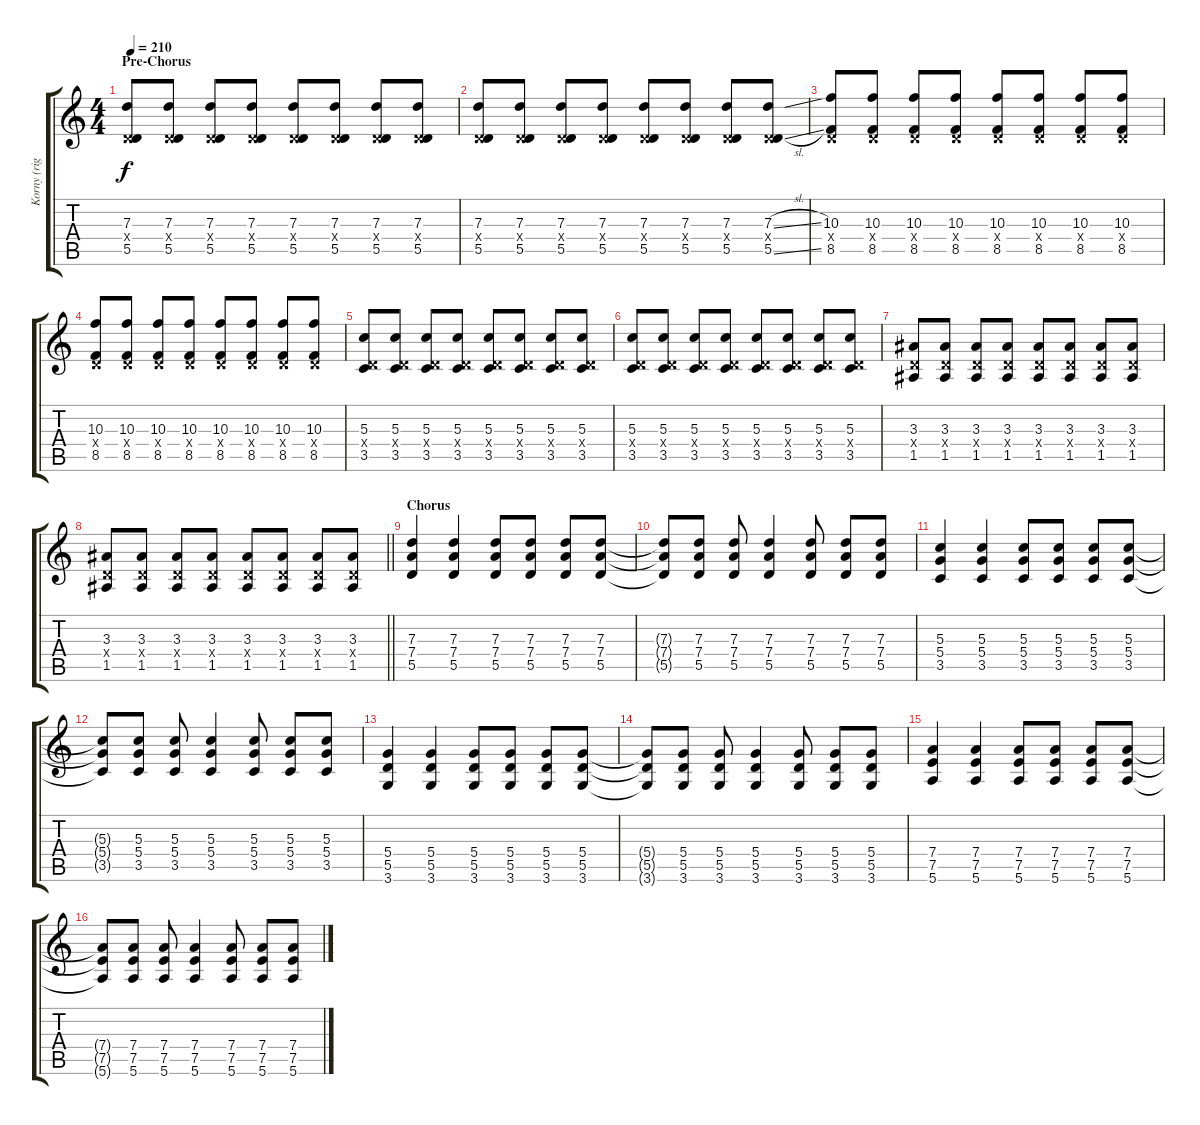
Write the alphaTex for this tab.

\track ("Korny (right)" "Korny (rig") {instrument overdrivenguitar}
\staff {score tabs}
\tuning (E4 B3 G3 D3 A2 E2) {hide}
\ts (4 4)
\section ("" "Pre-Chorus")
\tempo 210
\clef g2
\ks c
(7.3 0.4{x} 5.5).8{dy f} (7.3 0.4{x} 5.5).8 (7.3 0.4{x} 5.5).8 (7.3 0.4{x} 5.5).8 (7.3 0.4{x} 5.5).8 (7.3 0.4{x} 5.5).8 (7.3 0.4{x} 5.5).8 (7.3 0.4{x} 5.5).8 |
(7.3 0.4{x} 5.5).8 (7.3 0.4{x} 5.5).8 (7.3 0.4{x} 5.5).8 (7.3 0.4{x} 5.5).8 (7.3 0.4{x} 5.5).8 (7.3 0.4{x} 5.5).8 (7.3 0.4{x} 5.5).8 (7.3{sl} 0.4{x} 5.5{sl}).8 |
(10.3 0.4{x} 8.5).8 (10.3 0.4{x} 8.5).8 (10.3 0.4{x} 8.5).8 (10.3 0.4{x} 8.5).8 (10.3 0.4{x} 8.5).8 (10.3 0.4{x} 8.5).8 (10.3 0.4{x} 8.5).8 (10.3 0.4{x} 8.5).8 |
(10.3 0.4{x} 8.5).8 (10.3 0.4{x} 8.5).8 (10.3 0.4{x} 8.5).8 (10.3 0.4{x} 8.5).8 (10.3 0.4{x} 8.5).8 (10.3 0.4{x} 8.5).8 (10.3 0.4{x} 8.5).8 (10.3 0.4{x} 8.5).8 |
(5.3 0.4{x} 3.5).8 (5.3 0.4{x} 3.5).8 (5.3 0.4{x} 3.5).8 (5.3 0.4{x} 3.5).8 (5.3 0.4{x} 3.5).8 (5.3 0.4{x} 3.5).8 (5.3 0.4{x} 3.5).8 (5.3 0.4{x} 3.5).8 |
(5.3 0.4{x} 3.5).8 (5.3 0.4{x} 3.5).8 (5.3 0.4{x} 3.5).8 (5.3 0.4{x} 3.5).8 (5.3 0.4{x} 3.5).8 (5.3 0.4{x} 3.5).8 (5.3 0.4{x} 3.5).8 (5.3 0.4{x} 3.5).8 |
(3.3 0.4{x} 1.5).8 (3.3 0.4{x} 1.5).8 (3.3 0.4{x} 1.5).8 (3.3 0.4{x} 1.5).8 (3.3 0.4{x} 1.5).8 (3.3 0.4{x} 1.5).8 (3.3 0.4{x} 1.5).8 (3.3 0.4{x} 1.5).8 |
\barLineRight lightlight
(3.3 0.4{x} 1.5).8 (3.3 0.4{x} 1.5).8 (3.3 0.4{x} 1.5).8 (3.3 0.4{x} 1.5).8 (3.3 0.4{x} 1.5).8 (3.3 0.4{x} 1.5).8 (3.3 0.4{x} 1.5).8 (3.3 0.4{x} 1.5).8 |
\section ("" "Chorus")
(7.3 7.4 5.5).4 (7.3 7.4 5.5).4 (7.3 7.4 5.5).8 (7.3 7.4 5.5).8 (7.3 7.4 5.5).8 (7.3 7.4 5.5).8 |
(7.3{t} 7.4{t} 5.5{t}).8 (7.3 7.4 5.5).8 (7.3 7.4 5.5).8 (7.3 7.4 5.5).4 (7.3 7.4 5.5).8 (7.3 7.4 5.5).8 (7.3 7.4 5.5).8 |
(5.3 5.4 3.5).4 (5.3 5.4 3.5).4 (5.3 5.4 3.5).8 (5.3 5.4 3.5).8 (5.3 5.4 3.5).8 (5.3 5.4 3.5).8 |
(5.3{t} 5.4{t} 3.5{t}).8 (5.3 5.4 3.5).8 (5.3 5.4 3.5).8 (5.3 5.4 3.5).4 (5.3 5.4 3.5).8 (5.3 5.4 3.5).8 (5.3 5.4 3.5).8 |
(5.4 5.5 3.6).4 (5.4 5.5 3.6).4 (5.4 5.5 3.6).8 (5.4 5.5 3.6).8 (5.4 5.5 3.6).8 (5.4 5.5 3.6).8 |
(5.4{t} 5.5{t} 3.6{t}).8 (5.4 5.5 3.6).8 (5.4 5.5 3.6).8 (5.4 5.5 3.6).4 (5.4 5.5 3.6).8 (5.4 5.5 3.6).8 (5.4 5.5 3.6).8 |
(7.4 7.5 5.6).4 (7.4 7.5 5.6).4 (7.4 7.5 5.6).8 (7.4 7.5 5.6).8 (7.4 7.5 5.6).8 (7.4 7.5 5.6).8 |
(7.4{t} 7.5{t} 5.6{t}).8 (7.4 7.5 5.6).8 (7.4 7.5 5.6).8 (7.4 7.5 5.6).4 (7.4 7.5 5.6).8 (7.4 7.5 5.6).8 (7.4 7.5 5.6).8
